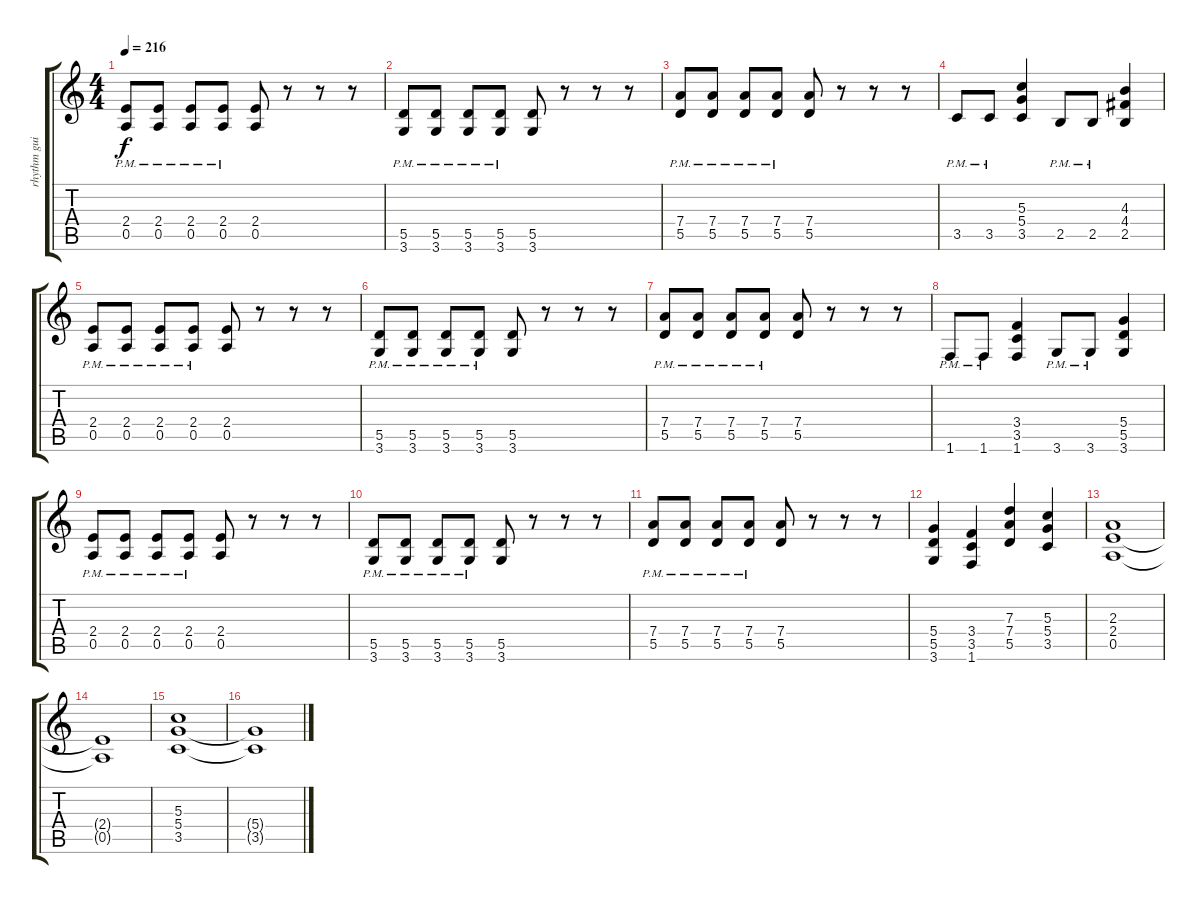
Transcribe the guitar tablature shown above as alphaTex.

\track ("rhythm guitar L" "rhythm gui") {instrument distortionguitar}
\staff {score tabs}
\tuning (E4 B3 G3 D3 A2 E2) {hide}
\ts (4 4)
\tempo 216
\clef g2
\ks c
(2.4{pm} 0.5{pm}).8{dy f} (2.4{pm} 0.5{pm}).8 (2.4{pm} 0.5{pm}).8 (2.4{pm} 0.5{pm}).8 (2.4 0.5).8 r.8 r.8 r.8 |
(5.5{pm} 3.6{pm}).8 (5.5{pm} 3.6{pm}).8 (5.5{pm} 3.6{pm}).8 (5.5{pm} 3.6{pm}).8 (5.5 3.6).8 r.8 r.8 r.8 |
(7.4{pm} 5.5{pm}).8 (7.4{pm} 5.5{pm}).8 (7.4{pm} 5.5{pm}).8 (7.4{pm} 5.5{pm}).8 (7.4 5.5).8 r.8 r.8 r.8 |
3.5{pm}.8 3.5{pm}.8 (5.3 5.4 3.5).4 2.5{pm}.8 2.5{pm}.8 (4.3 4.4 2.5).4 |
(2.4{pm} 0.5{pm}).8 (2.4{pm} 0.5{pm}).8 (2.4{pm} 0.5{pm}).8 (2.4{pm} 0.5{pm}).8 (2.4 0.5).8 r.8 r.8 r.8 |
(5.5{pm} 3.6{pm}).8 (5.5{pm} 3.6{pm}).8 (5.5{pm} 3.6{pm}).8 (5.5{pm} 3.6{pm}).8 (5.5 3.6).8 r.8 r.8 r.8 |
(7.4{pm} 5.5{pm}).8 (7.4{pm} 5.5{pm}).8 (7.4{pm} 5.5{pm}).8 (7.4{pm} 5.5{pm}).8 (7.4 5.5).8 r.8 r.8 r.8 |
1.6{pm}.8 1.6{pm}.8 (3.4 3.5 1.6).4 3.6{pm}.8 3.6{pm}.8 (5.4 5.5 3.6).4 |
(2.4{pm} 0.5{pm}).8 (2.4{pm} 0.5{pm}).8 (2.4{pm} 0.5{pm}).8 (2.4{pm} 0.5{pm}).8 (2.4 0.5).8 r.8 r.8 r.8 |
(5.5{pm} 3.6{pm}).8 (5.5{pm} 3.6{pm}).8 (5.5{pm} 3.6{pm}).8 (5.5{pm} 3.6{pm}).8 (5.5 3.6).8 r.8 r.8 r.8 |
(7.4{pm} 5.5{pm}).8 (7.4{pm} 5.5{pm}).8 (7.4{pm} 5.5{pm}).8 (7.4{pm} 5.5{pm}).8 (7.4 5.5).8 r.8 r.8 r.8 |
(5.4 5.5 3.6).4 (3.4 3.5 1.6).4 (7.3 7.4 5.5).4 (5.3 5.4 3.5).4 |
(2.3 2.4 0.5).1 |
(2.4{t} 0.5{t}).1 |
(5.3 5.4 3.5).1 |
(5.4{t} 3.5{t}).1
